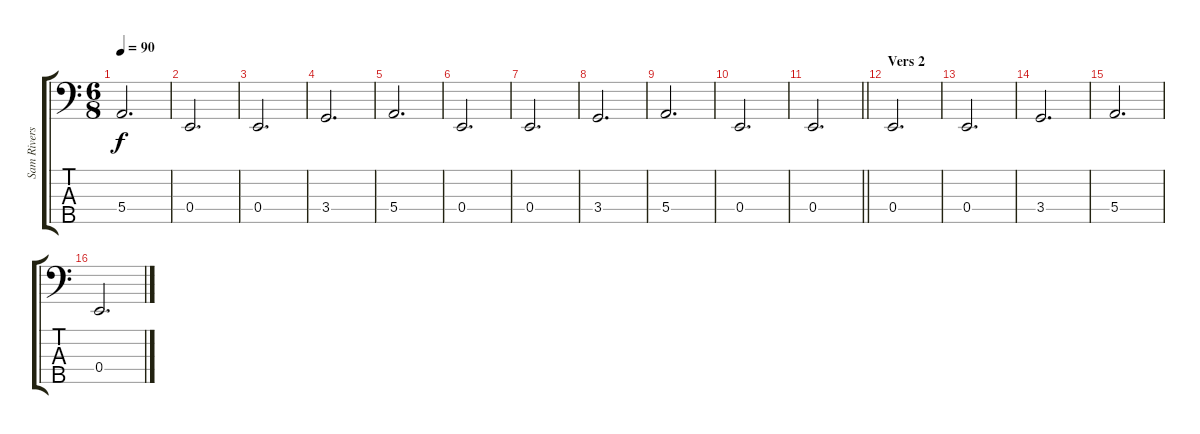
\track ("Sam Rivers" "Sam Rivers") {instrument electricbassfinger}
\staff {score tabs}
\tuning (G2 D2 A1 E1 B0) {hide}
\ts (6 8)
\tempo 90
\clef f4
\ks c
5.4.2{d dy f} |
0.4.2{d} |
0.4.2{d} |
3.4.2{d} |
5.4.2{d} |
0.4.2{d} |
0.4.2{d} |
3.4.2{d} |
5.4.2{d} |
0.4.2{d} |
\barLineRight lightlight
0.4.2{d} |
\section ("" "Vers 2")
0.4.2{d} |
0.4.2{d} |
3.4.2{d} |
5.4.2{d} |
0.4.2{d}
